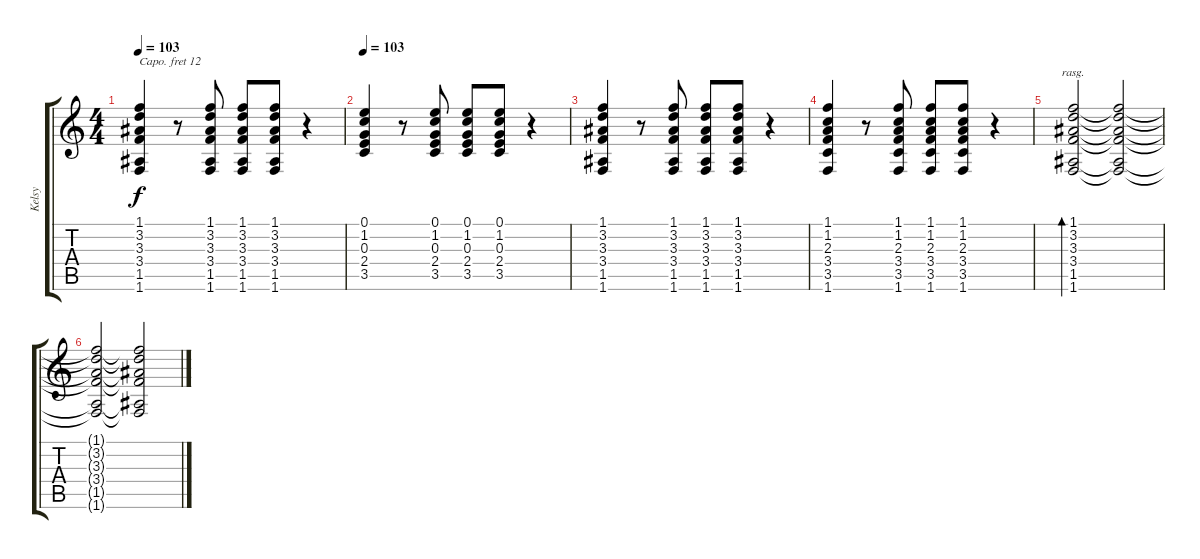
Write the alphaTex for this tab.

\track ("Kelsy" "Kelsy") {instrument brightacousticpiano}
\staff {score tabs}
\capo 12
\tuning (E4 B3 G3 D3 A2 E2) {hide}
\ts (4 4)
\tempo 103
\clef g2
\ks c
(1.1 3.2 3.3 3.4 1.5 1.6).4{dy f} r.8 (1.1 3.2 3.3 3.4 1.5 1.6).8 (1.1 3.2 3.3 3.4 1.5 1.6).8 (1.1 3.2 3.3 3.4 1.5 1.6).8 r.4 |
\tempo 103
(0.1 1.2 0.3 2.4 3.5).4 r.8 (0.1 1.2 0.3 2.4 3.5).8 (0.1 1.2 0.3 2.4 3.5).8 (0.1 1.2 0.3 2.4 3.5).8 r.4 |
(1.1 3.2 3.3 3.4 1.5 1.6).4 r.8 (1.1 3.2 3.3 3.4 1.5 1.6).8 (1.1 3.2 3.3 3.4 1.5 1.6).8 (1.1 3.2 3.3 3.4 1.5 1.6).8 r.4 |
(1.1 1.2 2.3 3.4 3.5 1.6).4 r.8 (1.1 1.2 2.3 3.4 3.5 1.6).8 (1.1 1.2 2.3 3.4 3.5 1.6).8 (1.1 1.2 2.3 3.4 3.5 1.6).8 r.4 |
(1.1 3.2 3.3 3.4 1.5 1.6).2{bd 60 rasg ii} (1.1{t} 3.2{t} 3.3{t} 3.4{t} 1.5{t} 1.6{t}).2 |
(1.1{t} 3.2{t} 3.3{t} 3.4{t} 1.5{t} 1.6{t}).2 (1.1{t} 3.2{t} 3.3{t} 3.4{t} 1.5{t} 1.6{t}).2
